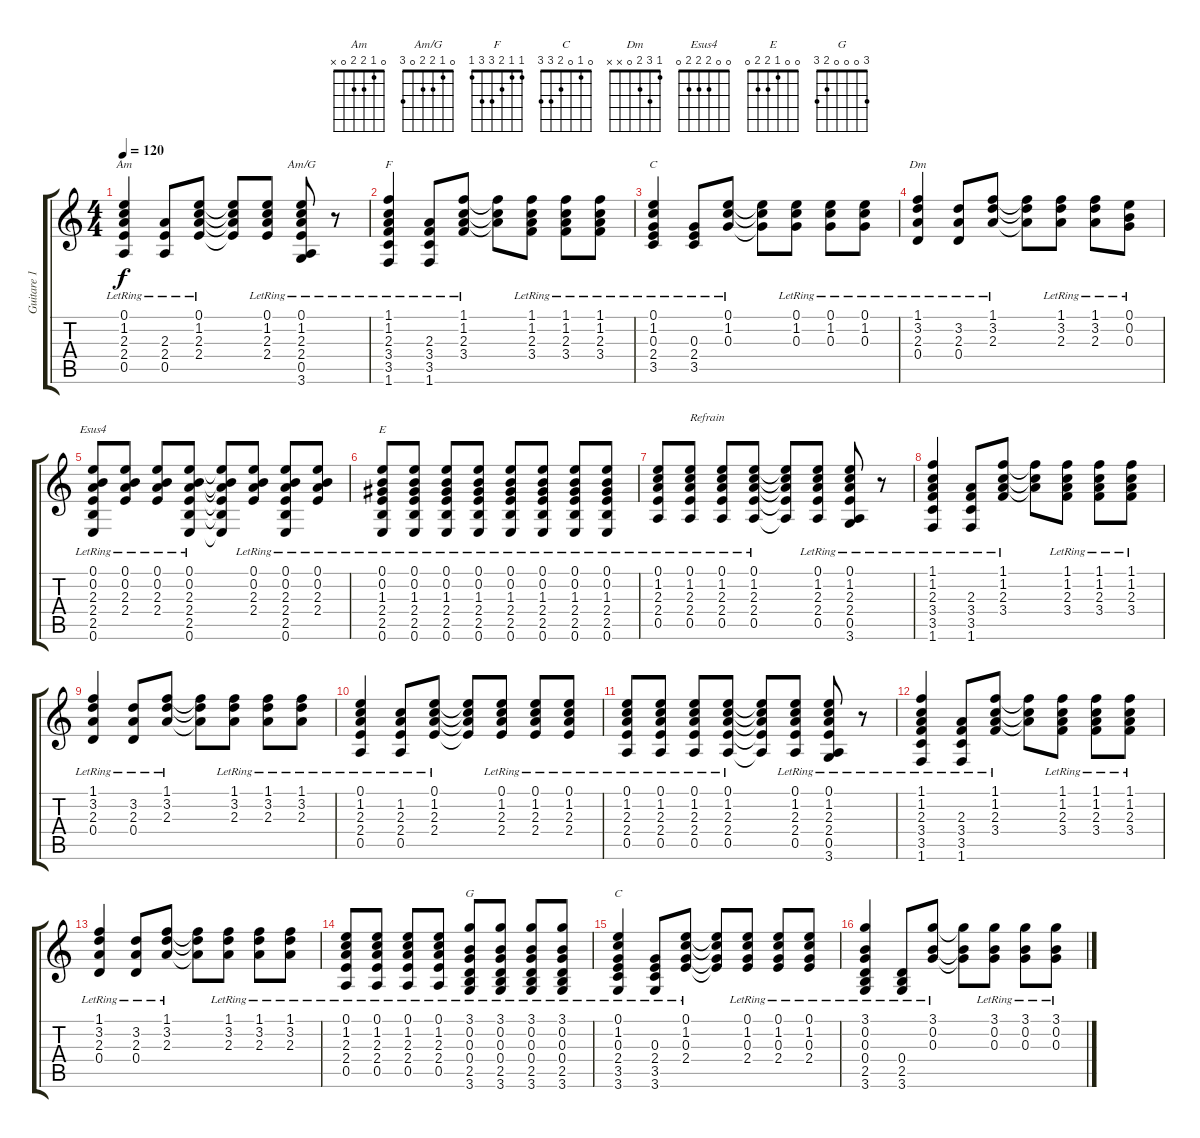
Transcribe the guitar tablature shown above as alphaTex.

\track ("Guitare 1 " "Guitare 1 ") {instrument acousticguitarsteel}
\staff {score tabs}
\tuning (E4 B3 G3 D3 A2 E2) {hide}
\chord ("Am" 0 1 2 2 0 x)
\chord ("Am/G" 0 1 2 2 0 3)
\chord ("F" 1 1 2 3 3 1)
\chord ("C" 0 1 0 2 3 x)
\chord ("Dm" 1 3 2 0 x x)
\chord ("Esus4" 0 0 2 2 2 0)
\chord ("E" 0 0 1 2 2 0)
\chord ("G" 3 0 0 0 2 3)
\chord ("C" 0 1 0 2 3 3)
\ts (4 4)
\tempo 120
\clef g2
\ks c
(0.1{lr} 1.2{lr} 2.3{lr} 2.4{lr} 0.5{lr}).4{ch "Am" dy f} (2.3{lr} 2.4{lr} 0.5{lr}).8 (0.1{lr} 1.2{lr} 2.3{lr} 2.4{lr}).8 (0.1{t} 1.2{t} 2.3{t} 2.4{t}).8 (0.1{lr} 1.2{lr} 2.3{lr} 2.4{lr}).8 (0.1{lr} 1.2{lr} 2.3{lr} 2.4{lr} 0.5{lr} 3.6{lr}).8{ch "Am/G"} r.8 |
(1.1{lr} 1.2{lr} 2.3{lr} 3.4{lr} 3.5{lr} 1.6{lr}).4{ch "F"} (2.3{lr} 3.4{lr} 3.5{lr} 1.6{lr}).8 (1.1{lr} 1.2{lr} 2.3{lr} 3.4{lr}).8 (1.1{t} 1.2{t} 2.3{t}).8 (1.1{lr} 1.2{lr} 2.3{lr} 3.4{lr}).8 (1.1{lr} 1.2{lr} 2.3{lr} 3.4{lr}).8 (1.1{lr} 1.2{lr} 2.3{lr} 3.4{lr}).8 |
(0.1{lr} 1.2{lr} 0.3{lr} 2.4{lr} 3.5{lr}).4{ch "C"} (0.3{lr} 2.4{lr} 3.5{lr}).8 (0.1{lr} 1.2{lr} 0.3{lr}).8 (0.1{t} 1.2{t} 0.3{t}).8 (0.1{lr} 1.2{lr} 0.3{lr}).8 (0.1{lr} 1.2{lr} 0.3{lr}).8 (0.1{lr} 1.2{lr} 0.3{lr}).8 |
(1.1{lr} 3.2{lr} 2.3{lr} 0.4{lr}).4{ch "Dm"} (3.2{lr} 2.3{lr} 0.4{lr}).8 (1.1{lr} 3.2{lr} 2.3{lr}).8 (1.1{t} 3.2{t} 2.3{t}).8 (1.1{lr} 3.2{lr} 2.3{lr}).8 (1.1{lr} 3.2{lr} 2.3{lr}).8 (0.1{lr} 0.2{lr} 0.3{lr}).8 |
(0.1{lr} 0.2{lr} 2.3{lr} 2.4{lr} 2.5{lr} 0.6{lr}).8{ch "Esus4"} (0.1{lr} 0.2{lr} 2.3{lr} 2.4{lr}).8 (0.1{lr} 0.2{lr} 2.3{lr} 2.4{lr}).8 (0.1{lr} 0.2{lr} 2.3{lr} 2.4{lr} 2.5{lr} 0.6{lr}).8 (0.1{t} 0.2{t} 2.3{t} 2.4{t} 2.5{t} 0.6{t}).8 (0.1{lr} 0.2{lr} 2.3{lr} 2.4{lr}).8 (0.1{lr} 0.2{lr} 2.3{lr} 2.4{lr} 2.5{lr} 0.6{lr}).8 (0.1{lr} 0.2{lr} 2.3{lr} 2.4{lr}).8 |
(0.1{lr} 0.2{lr} 1.3{lr} 2.4{lr} 2.5{lr} 0.6{lr}).8{ch "E"} (0.1{lr} 0.2{lr} 1.3{lr} 2.4{lr} 2.5{lr} 0.6{lr}).8 (0.1{lr} 0.2{lr} 1.3{lr} 2.4{lr} 2.5{lr} 0.6{lr}).8 (0.1{lr} 0.2{lr} 1.3{lr} 2.4{lr} 2.5{lr} 0.6{lr}).8 (0.1{lr} 0.2{lr} 1.3{lr} 2.4{lr} 2.5{lr} 0.6{lr}).8 (0.1{lr} 0.2{lr} 1.3{lr} 2.4{lr} 2.5{lr} 0.6{lr}).8 (0.1{lr} 0.2{lr} 1.3{lr} 2.4{lr} 2.5{lr} 0.6{lr}).8 (0.1{lr} 0.2{lr} 1.3{lr} 2.4{lr} 2.5{lr} 0.6{lr}).8 |
(0.1{lr} 1.2{lr} 2.3{lr} 2.4{lr} 0.5{lr}).8 (0.1{lr} 1.2{lr} 2.3{lr} 2.4{lr} 0.5{lr}).8{txt "Refrain"} (0.1{lr} 1.2{lr} 2.3{lr} 2.4{lr} 0.5{lr}).8 (0.1{lr} 1.2{lr} 2.3{lr} 2.4{lr} 0.5{lr}).8 (0.1{t} 1.2{t} 2.3{t} 2.4{t} 0.5{t}).8 (0.1{lr} 1.2{lr} 2.3{lr} 2.4{lr} 0.5{lr}).8 (0.1{lr} 1.2{lr} 2.3{lr} 2.4{lr} 0.5{lr} 3.6{lr}).8 r.8 |
(1.1{lr} 1.2{lr} 2.3{lr} 3.4{lr} 3.5{lr} 1.6{lr}).4 (2.3{lr} 3.4{lr} 3.5{lr} 1.6{lr}).8 (1.1{lr} 1.2{lr} 2.3{lr} 3.4{lr}).8 (1.1{t} 1.2{t} 2.3{t}).8 (1.1{lr} 1.2{lr} 2.3{lr} 3.4{lr}).8 (1.1{lr} 1.2{lr} 2.3{lr} 3.4{lr}).8 (1.1{lr} 1.2{lr} 2.3{lr} 3.4{lr}).8 |
(1.1{lr} 3.2{lr} 2.3{lr} 0.4{lr}).4 (3.2{lr} 2.3{lr} 0.4{lr}).8 (1.1{lr} 3.2{lr} 2.3{lr}).8 (1.1{t} 3.2{t} 2.3{t}).8 (1.1{lr} 3.2{lr} 2.3{lr}).8 (1.1{lr} 3.2{lr} 2.3{lr}).8 (1.1{lr} 3.2{lr} 2.3{lr}).8 |
(0.1{lr} 1.2{lr} 2.3{lr} 2.4{lr} 0.5{lr}).4 (1.2{lr} 2.3{lr} 2.4{lr} 0.5{lr}).8 (0.1{lr} 1.2{lr} 2.3{lr} 2.4{lr}).8 (0.1{t} 1.2{t} 2.3{t} 2.4{t}).8 (0.1{lr} 1.2{lr} 2.3{lr} 2.4{lr}).8 (0.1{lr} 1.2{lr} 2.3{lr} 2.4{lr}).8 (0.1{lr} 1.2{lr} 2.3{lr} 2.4{lr}).8 |
(0.1{lr} 1.2{lr} 2.3{lr} 2.4{lr} 0.5{lr}).8 (0.1{lr} 1.2{lr} 2.3{lr} 2.4{lr} 0.5{lr}).8 (0.1{lr} 1.2{lr} 2.3{lr} 2.4{lr} 0.5{lr}).8 (0.1{lr} 1.2{lr} 2.3{lr} 2.4{lr} 0.5{lr}).8 (0.1{t} 1.2{t} 2.3{t} 2.4{t} 0.5{t}).8 (0.1{lr} 1.2{lr} 2.3{lr} 2.4{lr} 0.5{lr}).8 (0.1{lr} 1.2{lr} 2.3{lr} 2.4{lr} 0.5{lr} 3.6{lr}).8 r.8 |
(1.1{lr} 1.2{lr} 2.3{lr} 3.4{lr} 3.5{lr} 1.6{lr}).4 (2.3{lr} 3.4{lr} 3.5{lr} 1.6{lr}).8 (1.1{lr} 1.2{lr} 2.3{lr} 3.4{lr}).8 (1.1{t} 1.2{t} 2.3{t}).8 (1.1{lr} 1.2{lr} 2.3{lr} 3.4{lr}).8 (1.1{lr} 1.2{lr} 2.3{lr} 3.4{lr}).8 (1.1{lr} 1.2{lr} 2.3{lr} 3.4{lr}).8 |
(1.1{lr} 3.2{lr} 2.3{lr} 0.4{lr}).4 (3.2{lr} 2.3{lr} 0.4{lr}).8 (1.1{lr} 3.2{lr} 2.3{lr}).8 (1.1{t} 3.2{t} 2.3{t}).8 (1.1{lr} 3.2{lr} 2.3{lr}).8 (1.1{lr} 3.2{lr} 2.3{lr}).8 (1.1{lr} 3.2{lr} 2.3{lr}).8 |
(0.1{lr} 1.2{lr} 2.3{lr} 2.4{lr} 0.5{lr}).8 (0.1{lr} 1.2{lr} 2.3{lr} 2.4{lr} 0.5{lr}).8 (0.1{lr} 1.2{lr} 2.3{lr} 2.4{lr} 0.5{lr}).8 (0.1{lr} 1.2{lr} 2.3{lr} 2.4{lr} 0.5{lr}).8 (3.1{lr} 0.2{lr} 0.3{lr} 0.4{lr} 2.5{lr} 3.6{lr}).8{ch "G"} (3.1{lr} 0.2{lr} 0.3{lr} 0.4{lr} 2.5{lr} 3.6{lr}).8 (3.1{lr} 0.2{lr} 0.3{lr} 0.4{lr} 2.5{lr} 3.6{lr}).8 (3.1{lr} 0.2{lr} 0.3{lr} 0.4{lr} 2.5{lr} 3.6{lr}).8 |
(0.1{lr} 1.2{lr} 0.3{lr} 2.4{lr} 3.5{lr} 3.6{lr}).4{ch "C"} (0.3{lr} 2.4{lr} 3.5{lr} 3.6{lr}).8 (0.1{lr} 1.2{lr} 0.3{lr} 2.4{lr}).8 (0.1{t} 1.2{t} 0.3{t} 2.4{t}).8 (0.1{lr} 1.2{lr} 0.3{lr} 2.4{lr}).8 (0.1{lr} 1.2{lr} 0.3{lr} 2.4{lr}).8 (0.1{lr} 1.2{lr} 0.3{lr} 2.4{lr}).8 |
(3.1{lr} 0.2{lr} 0.3{lr} 0.4{lr} 2.5{lr} 3.6{lr}).4 (0.4{lr} 2.5{lr} 3.6{lr}).8 (3.1{lr} 0.2{lr} 0.3{lr}).8 (3.1{t} 0.2{t} 0.3{t}).8 (3.1{lr} 0.2{lr} 0.3{lr}).8 (3.1{lr} 0.2{lr} 0.3{lr}).8 (3.1{lr} 0.2{lr} 0.3{lr}).8
